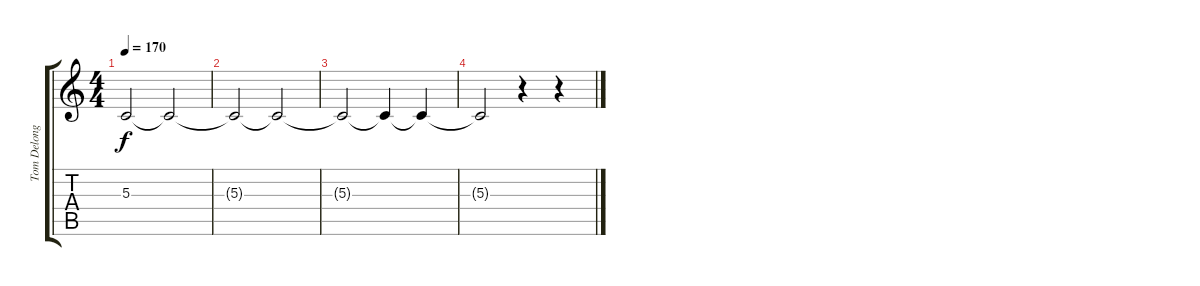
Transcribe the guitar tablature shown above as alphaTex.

\track ("Tom Delonge(Voice)" "Tom Delong") {instrument sopranosax}
\staff {score tabs}
\tuning (E4 B3 G3 D3 A2 E2) {hide}
\ts (4 4)
\tempo 170
\clef g2
\ks c
5.3.2{dy f} 5.3{t}.2 |
5.3{t}.2 5.3{t}.2 |
5.3{t}.2 5.3{t}.4 5.3{t}.4 |
5.3{t}.2 r.4 r.4
